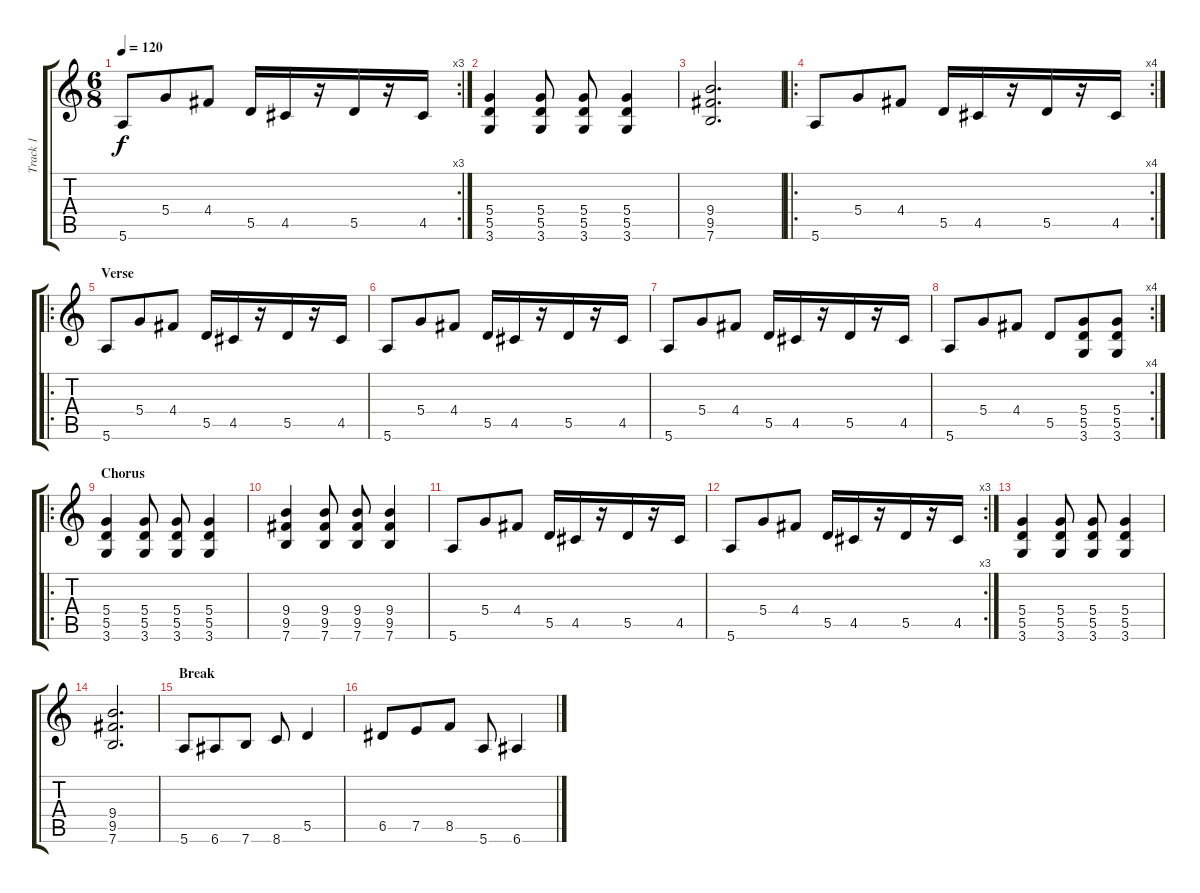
\track ("Track 1" "Track 1") {instrument acousticguitarsteel}
\staff {score tabs}
\tuning (E4 B3 G3 D3 A2 E2) {hide}
\rc 3
\ts (6 8)
\tempo 120
\clef g2
\ks c
5.6.8{dy f} 5.4.8 4.4.8 5.5.16 4.5.16 r.16 5.5.16 r.16 4.5.16 |
(5.4 5.5 3.6).4 (5.4 5.5 3.6).8 (5.4 5.5 3.6).8 (5.4 5.5 3.6).4 |
(9.4 9.5 7.6).2{d} |
\ro
\rc 4
5.6.8 5.4.8 4.4.8 5.5.16 4.5.16 r.16 5.5.16 r.16 4.5.16 |
\ro
\section ("" "Verse")
5.6.8 5.4.8 4.4.8 5.5.16 4.5.16 r.16 5.5.16 r.16 4.5.16 |
5.6.8 5.4.8 4.4.8 5.5.16 4.5.16 r.16 5.5.16 r.16 4.5.16 |
5.6.8 5.4.8 4.4.8 5.5.16 4.5.16 r.16 5.5.16 r.16 4.5.16 |
\rc 4
5.6.8 5.4.8 4.4.8 5.5.8 (5.4 5.5 3.6).8 (5.4 5.5 3.6).8 |
\ro
\section ("" "Chorus")
(5.4 5.5 3.6).4 (5.4 5.5 3.6).8 (5.4 5.5 3.6).8 (5.4 5.5 3.6).4 |
(9.4 9.5 7.6).4 (9.4 9.5 7.6).8 (9.4 9.5 7.6).8 (9.4 9.5 7.6).4 |
5.6.8 5.4.8 4.4.8 5.5.16 4.5.16 r.16 5.5.16 r.16 4.5.16 |
\rc 3
5.6.8 5.4.8 4.4.8 5.5.16 4.5.16 r.16 5.5.16 r.16 4.5.16 |
\section ("" "")
(5.4 5.5 3.6).4 (5.4 5.5 3.6).8 (5.4 5.5 3.6).8 (5.4 5.5 3.6).4 |
(9.4 9.5 7.6).2{d} |
\section ("" "Break")
5.6.8 6.6.8 7.6.8 8.6.8 5.5.4 |
6.5.8 7.5.8 8.5.8 5.6.8 6.6.4
